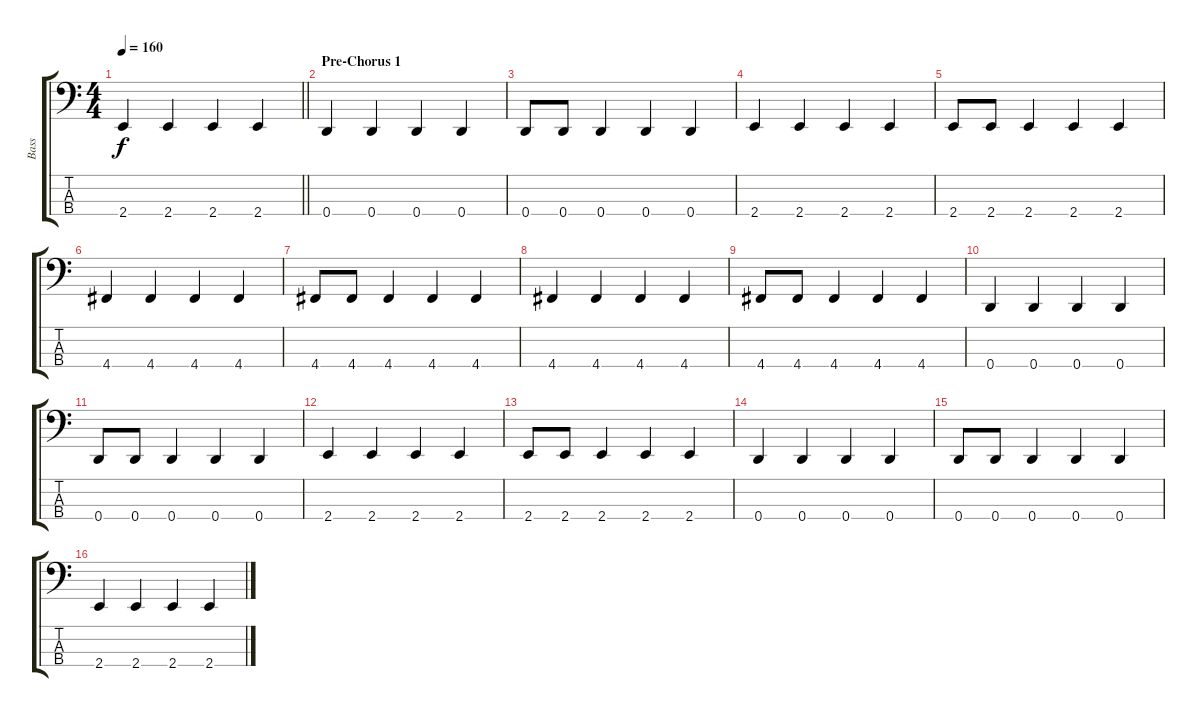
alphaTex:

\track ("Bass" "Bass") {instrument electricbasspick}
\staff {score tabs}
\tuning (G2 D2 A1 D1) {hide}
\ts (4 4)
\tempo 160
\clef f4
\barLineRight lightlight
\ks c
2.4.4{dy f} 2.4.4 2.4.4 2.4.4 |
\section ("" "Pre-Chorus 1")
0.4.4 0.4.4 0.4.4 0.4.4 |
0.4.8 0.4.8 0.4.4 0.4.4 0.4.4 |
2.4.4 2.4.4 2.4.4 2.4.4 |
2.4.8 2.4.8 2.4.4 2.4.4 2.4.4 |
4.4.4 4.4.4 4.4.4 4.4.4 |
4.4.8 4.4.8 4.4.4 4.4.4 4.4.4 |
4.4.4 4.4.4 4.4.4 4.4.4 |
4.4.8 4.4.8 4.4.4 4.4.4 4.4.4 |
0.4.4 0.4.4 0.4.4 0.4.4 |
0.4.8 0.4.8 0.4.4 0.4.4 0.4.4 |
2.4.4 2.4.4 2.4.4 2.4.4 |
2.4.8 2.4.8 2.4.4 2.4.4 2.4.4 |
0.4.4 0.4.4 0.4.4 0.4.4 |
0.4.8 0.4.8 0.4.4 0.4.4 0.4.4 |
2.4.4 2.4.4 2.4.4 2.4.4
